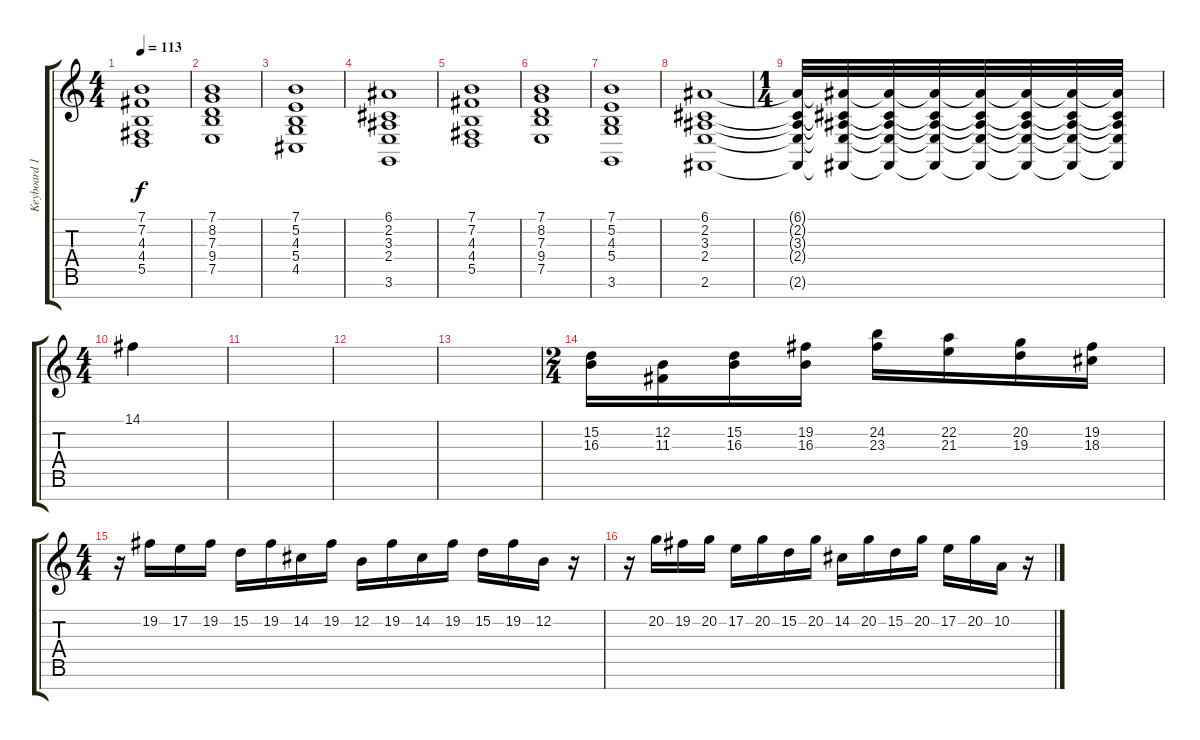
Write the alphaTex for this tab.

\track ("Keyboard 1" "Keyboard 1") {instrument synthstrings1}
\staff {score tabs}
\tuning (E4 B3 G3 D3 A2 E2 B1) {hide}
\ts (4 4)
\tempo 113
\clef g2
\ks c
(7.1 7.2 4.3 4.4 5.5).1{dy f instrument synthstrings1} |
(7.1 8.2 7.3 9.4 7.5).1 |
(7.1 5.2 4.3 5.4 4.5).1 |
(6.1 2.2 3.3 2.4 3.6).1 |
(7.1 7.2 4.3 4.4 5.5).1 |
(7.1 8.2 7.3 9.4 7.5).1 |
(7.1 5.2 4.3 5.4 3.6).1 |
(6.1 2.2 3.3 2.4 2.6).1 |
\ts (1 4)
(6.1{t} 2.2{t} 3.3{t} 2.4{t} 2.6{t}).32{volume 12} (6.1{t} 2.2{t} 3.3{t} 2.4{t} 2.6{t}).32{volume 11} (6.1{t} 2.2{t} 3.3{t} 2.4{t} 2.6{t}).32{volume 10} (6.1{t} 2.2{t} 3.3{t} 2.4{t} 2.6{t}).32{volume 9} (6.1{t} 2.2{t} 3.3{t} 2.4{t} 2.6{t}).32{volume 8} (6.1{t} 2.2{t} 3.3{t} 2.4{t} 2.6{t}).32{volume 7} (6.1{t} 2.2{t} 3.3{t} 2.4{t} 2.6{t}).32{volume 6} (6.1{t} 2.2{t} 3.3{t} 2.4{t} 2.6{t}).32{volume 5} |
\ts (4 4)
14.1.4{volume 13 instrument tubularbells} |
|
|
|
\ts (2 4)
(15.2 16.3).16{volume 16 instrument harpsichord} (12.2 11.3).16 (15.2 16.3).16 (19.2 16.3).16 (24.2 23.3).16 (22.2 21.3).16 (20.2 19.3).16 (19.2 18.3).16 |
\ts (4 4)
r.16 19.2.16 17.2.16 19.2.16 15.2.16 19.2.16 14.2.16 19.2.16 12.2.16 19.2.16 14.2.16 19.2.16 15.2.16 19.2.16 12.2.16 r.16 |
r.16 20.2.16 19.2.16 20.2.16 17.2.16 20.2.16 15.2.16 20.2.16 14.2.16 20.2.16 15.2.16 20.2.16 17.2.16 20.2.16 10.2.16 r.16
